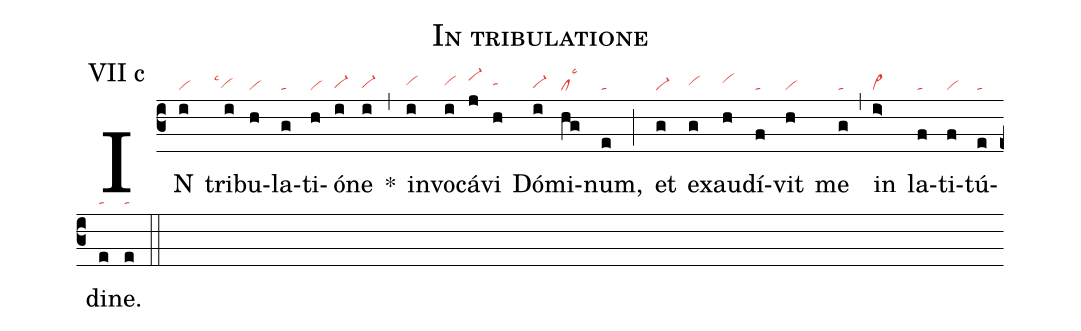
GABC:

name: In tribulatione;
annotation: VII c;
mode: 7;
nabc-lines: 1;
%%
(c3)
IN(i|vi) tri(i|```vihglsc1)bu(h|vi)la(g|ta)ti(h|vi)ó(i|vi-hg)ne(i|vi-hg) *(,)
in(i|vihh)vo(i|vihh)cá(j|vi-hj)vi(h|tahh) Dó(i|vi-hg)mi(hg|cllsc3)num,(e|ta) (;)
et(g|vi-) e(g|vihh)xau(h|vihi)dí(f|ta)vit(h|vi) me(g|ta) (,)
in(i>|vi>) la(f|ta)ti(f|vi)tú(e|ta)di(e|ta)ne.(e|ta) (::)
